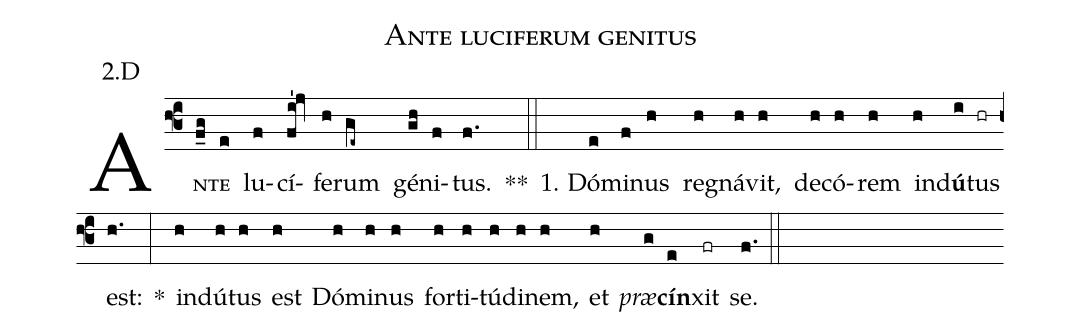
name:Ante luciferum genitus;
office-part:Antiphona;
mode:2;
annotation:2.D;
%%
(f3) A<sc>n(f_g)te</sc>(e) lu(f)cí(fi'!jv)fe(h)rum(ge~) gé(gh)ni(f)tus.(f.) **(::)
1. Dó(e)mi(f)nus(h) re(h)gná(h)vit,(h) de(h)có(h)rem(h) ind(h)<b>ú</b>(i)tus(hr) est:(h.) *(:) ind(h)ú(h)tus(h) est(h) Dó(h)mi(h)nus(h) for(h)ti(h)tú(h)di(h)nem,(h) et(h) <i>præ</i>(g)<b>cín</b>(e)xit(fr) se.(f.) (::)
